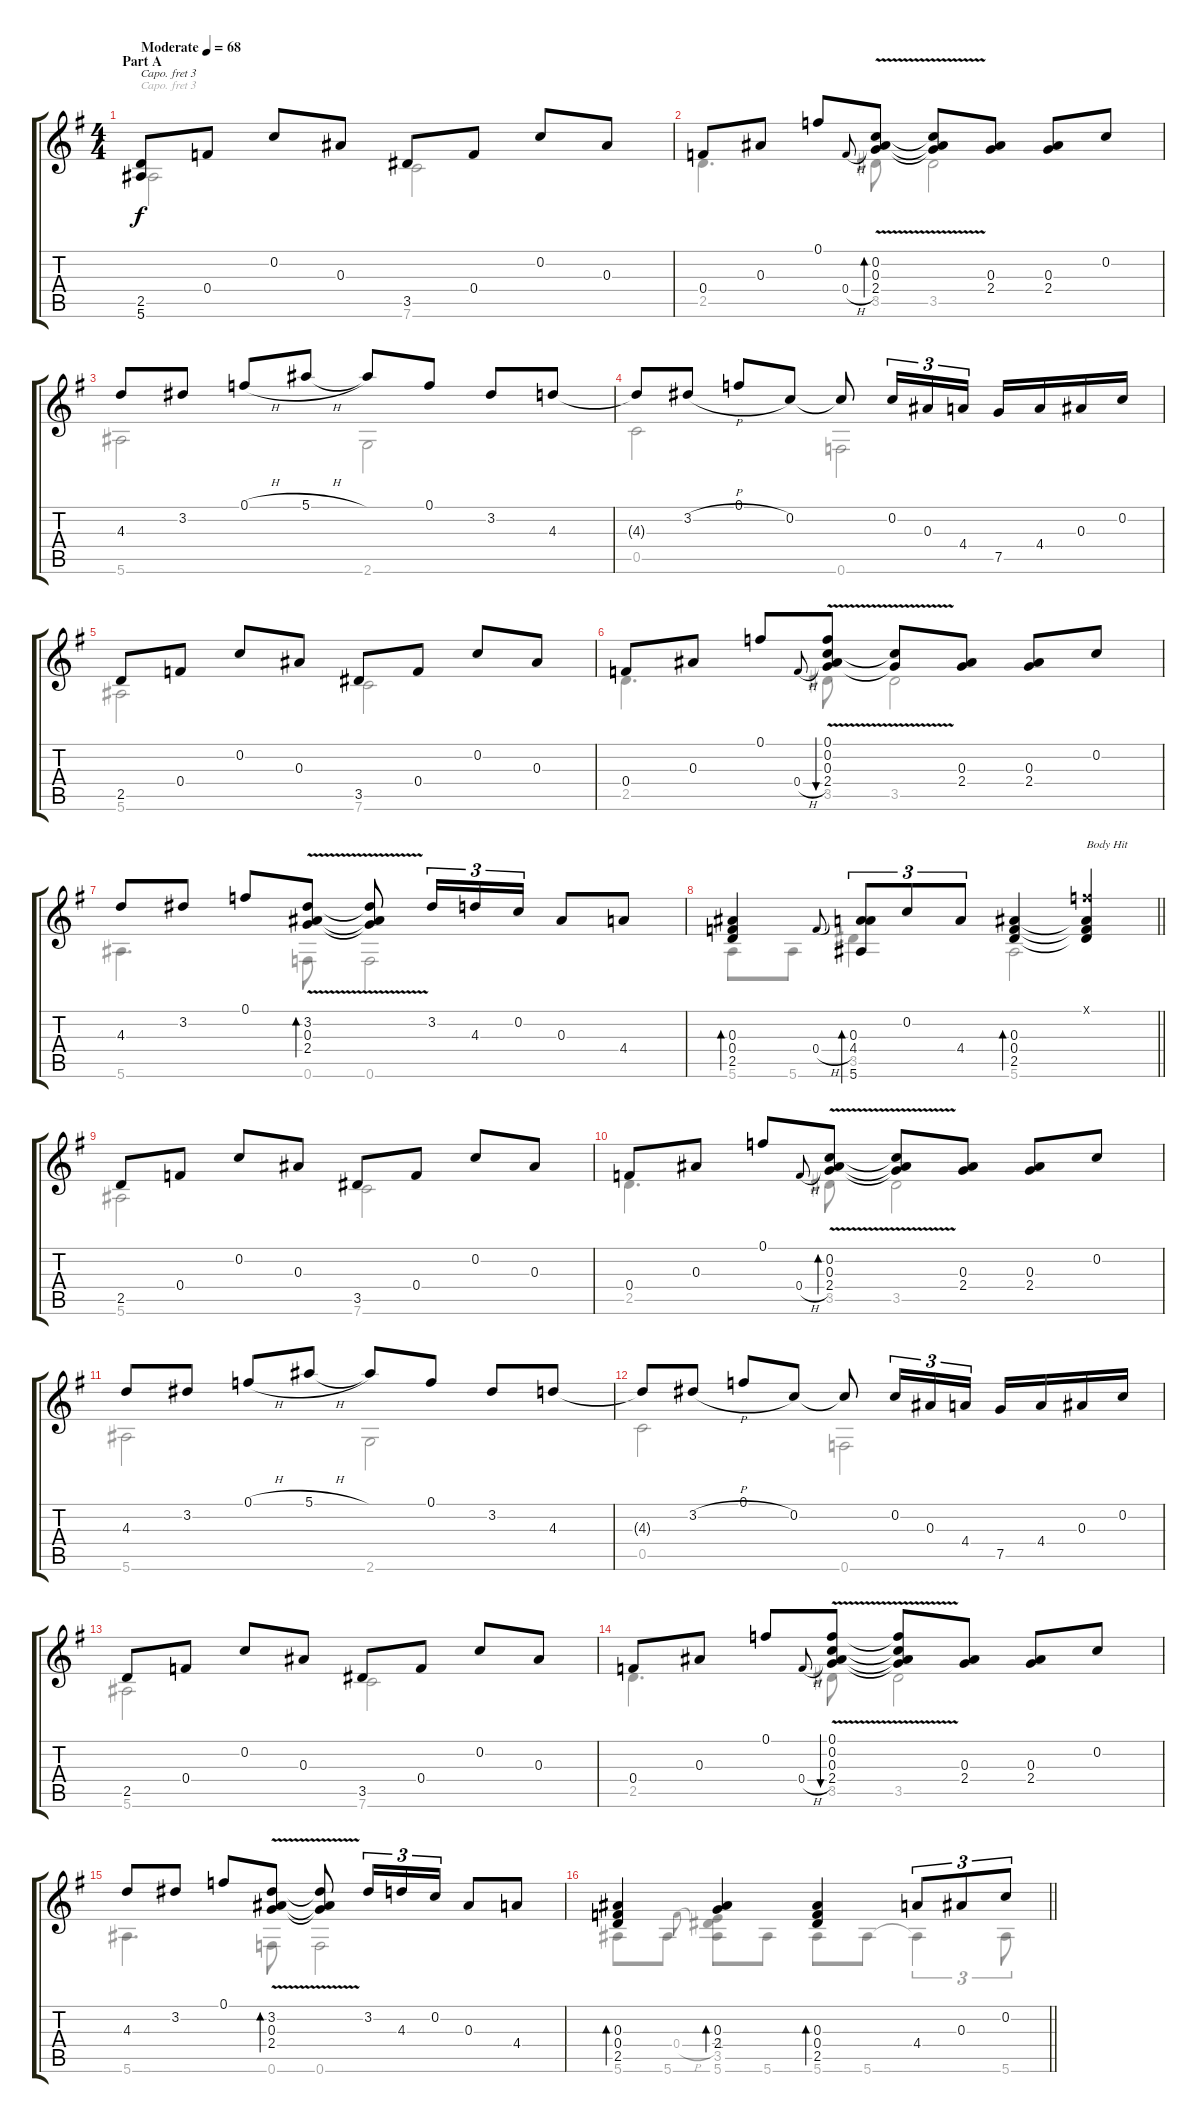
\track "" {instrument acousticguitarsteel}
\staff {score tabs}
\capo 3
\tuning (D4 A3 G3 D3 A2 D2) {hide}
\voice
\ts (4 4)
\section ("" "Part A")
\tempo (68 "Moderate")
\clef g2
\ks g
(2.5 5.6).8{dy f instrument acousticguitarsteel} 0.4.8 0.2.8 0.3.8 3.5.8 0.4.8 0.2.8 0.3.8 |
0.4.8 0.3.8 0.1.8 0.4{h}.8{gr onbeat} (0.2{v} 0.3 2.4).8{bd 240} (0.2{t} 0.3{t} 2.4{t}).8 (0.3 2.4).8 (0.3 2.4).8 0.2.8 |
4.3.8 3.2.8 0.1{h}.8 5.1{h}.8 5.1{t}.8 0.1.8 3.2.8 4.3.8 |
4.3{t}.8 3.2{h}.8 0.1.8 0.2.8 0.2{t}.8 0.2.16{tu (3 2)} 0.3.16{tu (3 2)} 4.4.16{tu (3 2)} 7.5.16 4.4.16 0.3.16 0.2.16 |
2.5.8 0.4.8 0.2.8 0.3.8 3.5.8 0.4.8 0.2.8 0.3.8 |
0.4.8 0.3.8 0.1.8 0.4{h}.8{gr onbeat} (0.1 0.2{v} 0.3 2.4).8{bu 120} (0.2{t} 2.4{t}).8 (0.3 2.4).8 (0.3 2.4).8 0.2.8 |
4.3.8 3.2.8 0.1.8 (3.2{v} 0.3 2.4{v}).8{bd 240} (3.2{t} 0.3{t} 2.4{t}).8 3.2.16{tu (3 2)} 4.3.16{tu (3 2)} 0.2.16{tu (3 2)} 0.3.8 4.4.8 |
\barLineRight lightlight
(0.3 0.4 2.5).4{bd 240} 0.4{h}.8{gr onbeat} (0.3 4.4 5.6).8{tu (3 2) bd 240} 0.2.8{tu (3 2)} 4.4.8{tu (3 2)} (0.3 0.4 2.5).4{bd 240} (0.1{x} 0.3{t} 0.4{t} 2.5{t}).4{txt "Body Hit"} |
\section ("" "")
2.5.8 0.4.8 0.2.8 0.3.8 3.5.8 0.4.8 0.2.8 0.3.8 |
0.4.8 0.3.8 0.1.8 0.4{h}.8{gr onbeat} (0.2{v} 0.3 2.4).8{bd 240} (0.2{t} 0.3{t} 2.4{t}).8 (0.3 2.4).8 (0.3 2.4).8 0.2.8 |
4.3.8 3.2.8 0.1{h}.8 5.1{h}.8 5.1{t}.8 0.1.8 3.2.8 4.3.8 |
4.3{t}.8 3.2{h}.8 0.1.8 0.2.8 0.2{t}.8 0.2.16{tu (3 2)} 0.3.16{tu (3 2)} 4.4.16{tu (3 2)} 7.5.16 4.4.16 0.3.16 0.2.16 |
2.5.8 0.4.8 0.2.8 0.3.8 3.5.8 0.4.8 0.2.8 0.3.8 |
0.4.8 0.3.8 0.1.8 0.4{h}.8{gr onbeat} (0.1 0.2{v} 0.3 2.4).8{bu 120} (0.1{t} 0.2{t} 0.3{t} 2.4{t}).8 (0.3 2.4).8 (0.3 2.4).8 0.2.8 |
4.3.8 3.2.8 0.1.8 (3.2{v} 0.3{v} 2.4{v}).8{bd 240} (3.2{t} 0.3{t} 2.4{t}).8 3.2.16{tu (3 2)} 4.3.16{tu (3 2)} 0.2.16{tu (3 2)} 0.3.8 4.4.8 |
\barLineRight lightlight
(0.3 0.4 2.5).4{bd 240} (0.3 2.4).4{bd 240} (0.3 0.4 2.5).4{bd 240} 4.4.8{tu (3 2)} 0.3.8{tu (3 2)} 0.2.8{tu (3 2)}
\voice
\clef g2
\ottava regular
\simile none
\ks g
5.6.2{dy f} 7.6.2 |
2.5.4{d} 3.5.8 3.5.2 |
5.6.2 2.6.2 |
0.5.2 0.6.2 |
5.6.2 7.6.2 |
2.5.4{d} 3.5.8 3.5.2 |
5.6.4{d} 0.6.8 0.6.2 |
\barLineRight lightlight
5.6.8 5.6.8 3.5.4 5.6.2 |
5.6.2 7.6.2 |
2.5.4{d} 3.5.8 3.5.2 |
5.6.2 2.6.2 |
0.5.2 0.6.2 |
5.6.2 7.6.2 |
2.5.4{d} 3.5.8 3.5.2 |
5.6.4{d} 0.6.8 0.6.2 |
\barLineRight lightlight
5.6.8 5.6.8 0.4{h}.8{gr onbeat} (-1.4 3.5 5.6).8 5.6.8 5.6.8 5.6.8 5.6{t}.4{tu (3 2)} 5.6.8{tu (3 2)}
